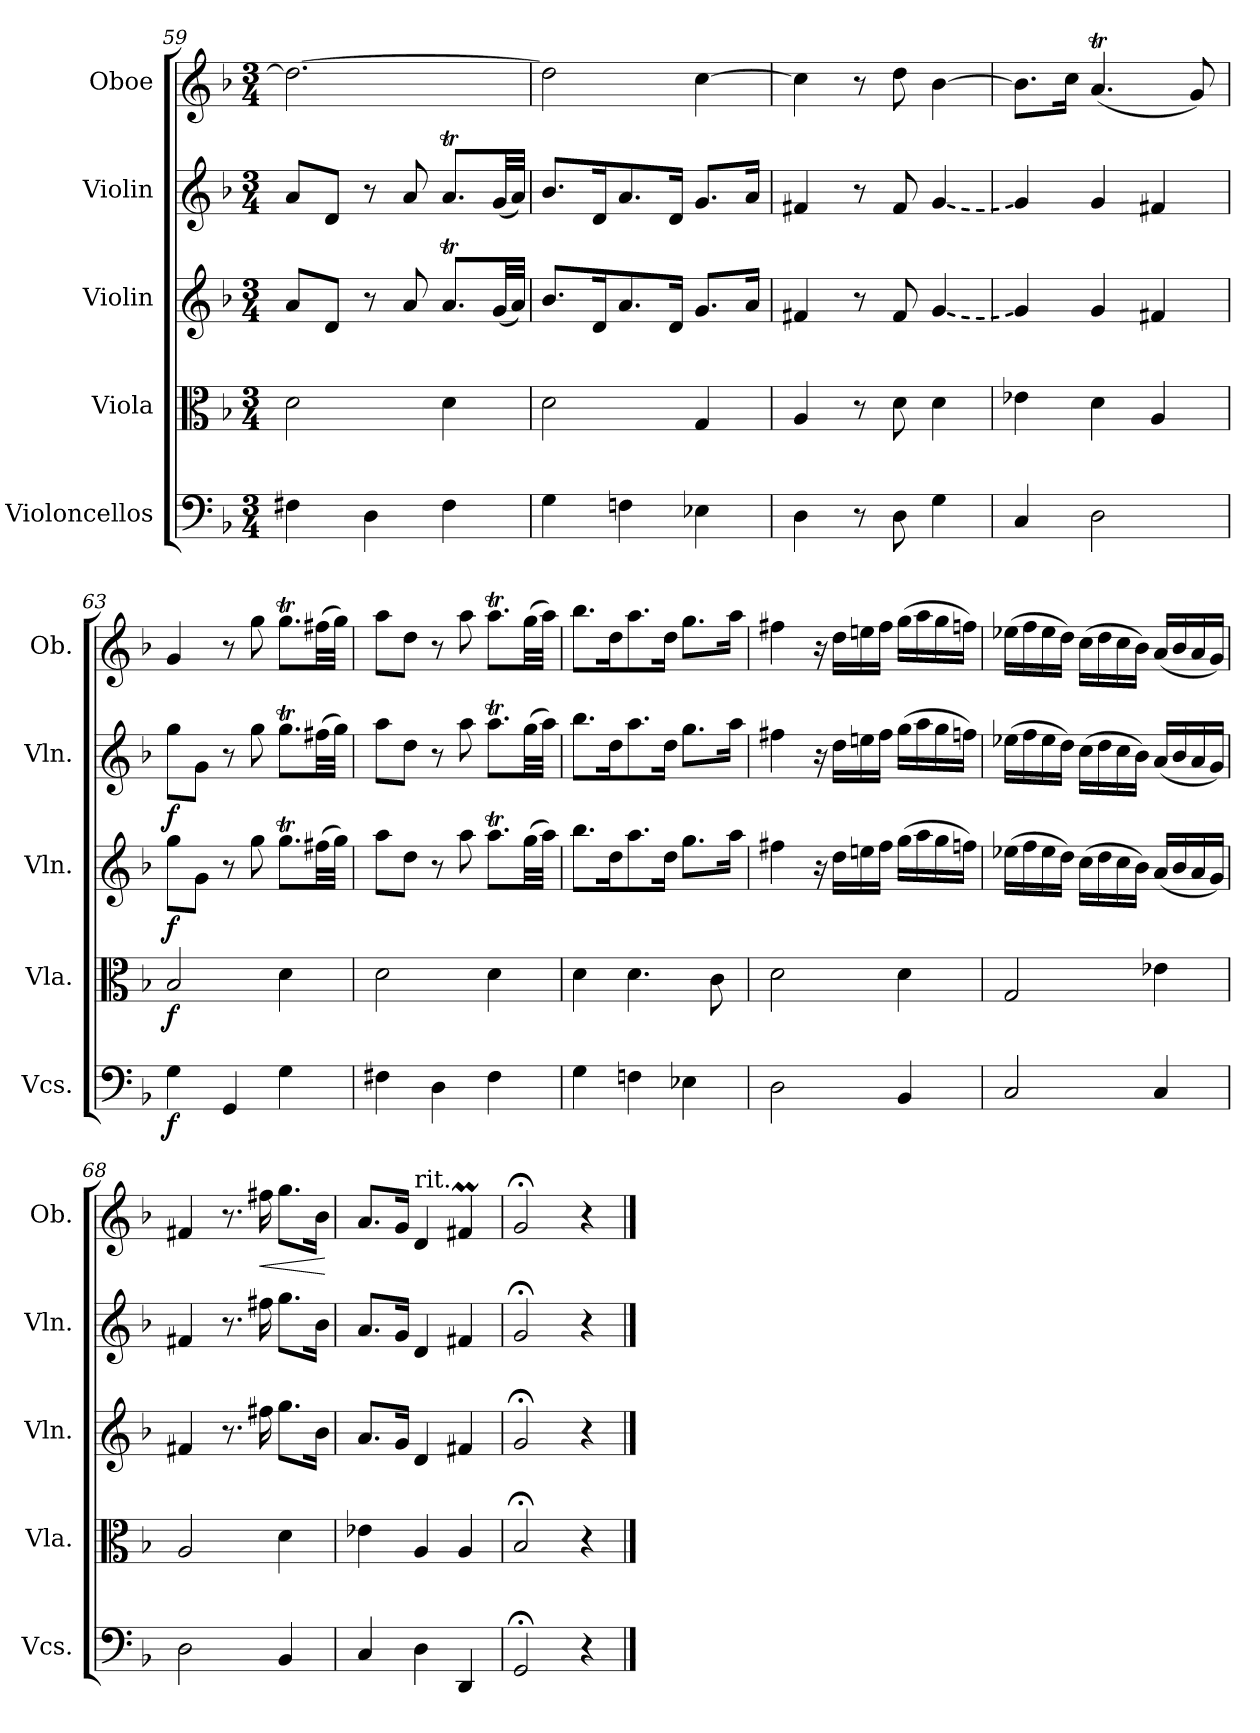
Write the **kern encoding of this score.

**kern	**dynam	**kern	**dynam	**kern	**dynam	**kern	**dynam	**kern	**dynam
*part5	*part5	*part4	*part4	*part3	*part3	*part2	*part2	*part1	*part1
*staff5	*staff5	*staff4	*staff4	*staff3	*staff3	*staff2	*staff2	*staff1	*staff1
*I"Violoncellos	*	*I"Viola	*	*I"Violin	*	*I"Violin	*	*I"Oboe	*
*I'Vcs.	*	*I'Vla.	*	*I'Vln.	*	*I'Vln.	*	*I'Ob.	*
*clefF4	*	*clefC3	*	*clefG2	*	*clefG2	*	*clefG2	*
*k[b-]	*	*k[b-]	*	*k[b-]	*	*k[b-]	*	*k[b-]	*
*M3/4	*	*M3/4	*	*M3/4	*	*M3/4	*	*M3/4	*
=59	=59	=59	=59	=59	=59	=59	=59	=59	=59
4F#X\	.	2d\	.	8a/L	.	8a/L	.	2.dd\_	.
.	.	.	.	8d/J	.	8d/J	.	.	.
4D\	.	.	.	8r	.	8r	.	.	.
.	.	.	.	8a/	.	8a/	.	.	.
4F#\	.	4d\	.	8.at/L	.	8.at/L	.	.	.
.	.	.	.	(<32g/LL	.	(<32g/LL	.	.	.
.	.	.	.	32a/JJJ)	.	32a/JJJ)	.	.	.
=60	=60	=60	=60	=60	=60	=60	=60	=60	=60
4G\	.	2d\	.	8.b-/L	.	8.b-/L	.	2dd\]	.
.	.	.	.	16d/K	.	16d/K	.	.	.
4Fn\	.	.	.	8.a/	.	8.a/	.	.	.
.	.	.	.	16d/Jk	.	16d/Jk	.	.	.
4E-X\	.	4G/	.	8.g/L	.	8.g/L	.	[4cc\	.
.	.	.	.	16a/Jk	.	16a/Jk	.	.	.
=61	=61	=61	=61	=61	=61	=61	=61	=61	=61
4D\	.	4A/	.	4f#X/	.	4f#X/	.	4cc\]	.
8r	.	8r	.	8r	.	8r	.	8r	.
8D\	.	8d\	.	8f#/	.	8f#/	.	8dd\	.
!	!	!	!	!LO:T:dash	!	!LO:T:dash	!	!	!
4G\	.	4d\	.	[4g/	.	[4g/	.	[4b-\	.
!!LO:LB:g=z
=62	=62	=62	=62	=62	=62	=62	=62	=62	=62
4C/	.	4e-X\	.	4g/]	.	4g/]	.	8.b-\L]	.
.	.	.	.	.	.	.	.	16cc\Jk	.
2D\	.	4d\	.	4g/	.	4g/	.	(<4.at/	.
.	.	4A/	.	4f#X/	.	4f#X/	.	.	.
.	.	.	.	.	.	.	.	8g/)	.
=63	=63	=63	=63	=63	=63	=63	=63	=63	=63
!	!LO:DY:b	!	!LO:DY:b	!	!LO:DY:b	!	!LO:DY:b	!	!
4G\	f	2B-/	f	8gg\L	f	8gg\L	f	4g/	.
.	.	.	.	8g\J	.	8g\J	.	.	.
4GG/	.	.	.	8r	.	8r	.	8r	.
.	.	.	.	8gg\	.	8gg\	.	8gg\	.
4G\	.	4d\	.	8.ggT\L	.	8.ggT\L	.	8.ggT\L	.
.	.	.	.	(>32ff#X\LL	.	(>32ff#X\LL	.	(>32ff#X\LL	.
.	.	.	.	32gg\JJJ)	.	32gg\JJJ)	.	32gg\JJJ)	.
=64	=64	=64	=64	=64	=64	=64	=64	=64	=64
4F#X\	.	2d\	.	8aa\L	.	8aa\L	.	8aa\L	.
.	.	.	.	8dd\J	.	8dd\J	.	8dd\J	.
4D\	.	.	.	8r	.	8r	.	8r	.
.	.	.	.	8aa\	.	8aa\	.	8aa\	.
4F#\	.	4d\	.	8.aat\L	.	8.aat\L	.	8.aat\L	.
.	.	.	.	(>32gg\LL	.	(>32gg\LL	.	(>32gg\LL	.
.	.	.	.	32aa\JJJ)	.	32aa\JJJ)	.	32aa\JJJ)	.
=65	=65	=65	=65	=65	=65	=65	=65	=65	=65
4G\	.	4d\	.	8.bb-\L	.	8.bb-\L	.	8.bb-\L	.
.	.	.	.	16dd\K	.	16dd\K	.	16dd\K	.
4Fn\	.	4.d\	.	8.aa\	.	8.aa\	.	8.aa\	.
.	.	.	.	16dd\Jk	.	16dd\Jk	.	16dd\Jk	.
4E-X\	.	.	.	8.gg\L	.	8.gg\L	.	8.gg\L	.
.	.	8c\	.	.	.	.	.	.	.
.	.	.	.	16aa\Jk	.	16aa\Jk	.	16aa\Jk	.
=66	=66	=66	=66	=66	=66	=66	=66	=66	=66
2D\	.	2d\	.	4ff#X\	.	4ff#X\	.	4ff#X\	.
.	.	.	.	16r	.	16r	.	16r	.
.	.	.	.	16dd\LL	.	16dd\LL	.	16dd\LL	.
.	.	.	.	16een\	.	16een\	.	16een\	.
.	.	.	.	16ff#\JJ	.	16ff#\JJ	.	16ff#\JJ	.
4BB-/	.	4d\	.	(>16gg\LL	.	(>16gg\LL	.	(>16gg\LL	.
.	.	.	.	16aa\	.	16aa\	.	16aa\	.
.	.	.	.	16gg\	.	16gg\	.	16gg\	.
.	.	.	.	16ffn\JJ)	.	16ffn\JJ)	.	16ffn\JJ)	.
!!LO:PB:g=z
=67	=67	=67	=67	=67	=67	=67	=67	=67	=67
2C/	.	2G/	.	(>16ee-X\LL	.	(>16ee-X\LL	.	(>16ee-X\LL	.
.	.	.	.	16ff\	.	16ff\	.	16ff\	.
.	.	.	.	16ee-\	.	16ee-\	.	16ee-\	.
.	.	.	.	16dd\JJ)	.	16dd\JJ)	.	16dd\JJ)	.
.	.	.	.	(>16cc\LL	.	(>16cc\LL	.	(>16cc\LL	.
.	.	.	.	16dd\	.	16dd\	.	16dd\	.
.	.	.	.	16cc\	.	16cc\	.	16cc\	.
.	.	.	.	16b-\JJ)	.	16b-\JJ)	.	16b-\JJ)	.
4C/	.	4e-X\	.	(<16a/LL	.	(<16a/LL	.	(<16a/LL	.
.	.	.	.	16b-/	.	16b-/	.	16b-/	.
.	.	.	.	16a/	.	16a/	.	16a/	.
.	.	.	.	16g/JJ)	.	16g/JJ)	.	16g/JJ)	.
=68	=68	=68	=68	=68	=68	=68	=68	=68	=68
2D\	.	2A/	.	4f#X/	.	4f#X/	.	4f#X/	.
.	.	.	.	8.r	.	8.r	.	8.r	.
!	!	!	!	!	!	!	!	!	!LO:HP:b
.	.	.	.	16ff#X\	.	16ff#X\	.	16ff#X\	<
4BB-/	.	4d\	.	8.gg\L	.	8.gg\L	.	8.gg\L	.
.	.	.	.	16b-\Jk	.	16b-\Jk	.	16b-\Jk	.
.	.	.	.	.	.	.	.	.	[
=69	=69	=69	=69	=69	=69	=69	=69	=69	=69
4C/	.	4e-X\	.	8.a/L	.	8.a/L	.	8.a/L	.
.	.	.	.	16g/Jk	.	16g/Jk	.	16g/Jk	.
!	!	!	!	!	!	!	!	!LO:TX:a:t=rit.	!
4D\	.	4A/	.	4d/	.	4d/	.	4d/	.
*	*	*	*	*	*	*	*	*MM90	*
4DD/	.	4A/	.	4f#X/	.	4f#X/	.	4f#Xm/	.
=70	=70	=70	=70	=70	=70	=70	=70	=70	=70
*	*	*	*	*	*	*	*	*MM35	*
2GG;</	.	2B-;</	.	2g;</	.	2g;</	.	2g;</	.
4r	.	4r	.	4r	.	4r	.	4r	.
==	==	==	==	==	==	==	==	==	==
*-	*-	*-	*-	*-	*-	*-	*-	*-	*-
